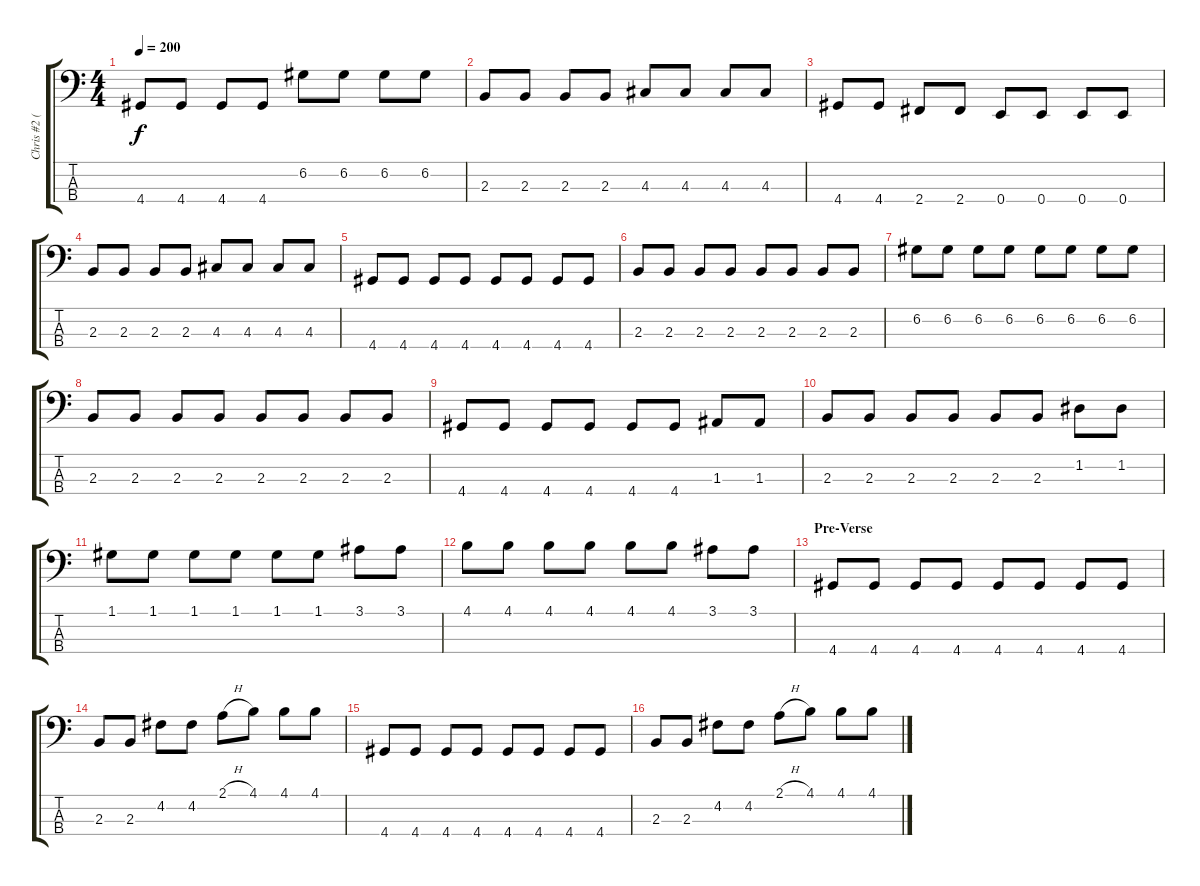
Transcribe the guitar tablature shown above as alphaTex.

\track ("Chris #2 (Bass)" "Chris #2 (") {instrument electricbasspick}
\staff {score tabs}
\tuning (G2 D2 A1 E1) {hide}
\ts (4 4)
\tempo 200
\clef f4
\ks c
4.4.8{dy f} 4.4.8 4.4.8 4.4.8 6.2.8 6.2.8 6.2.8 6.2.8 |
2.3.8 2.3.8 2.3.8 2.3.8 4.3.8 4.3.8 4.3.8 4.3.8 |
4.4.8 4.4.8 2.4.8 2.4.8 0.4.8 0.4.8 0.4.8 0.4.8 |
2.3.8 2.3.8 2.3.8 2.3.8 4.3.8 4.3.8 4.3.8 4.3.8 |
4.4.8 4.4.8 4.4.8 4.4.8 4.4.8 4.4.8 4.4.8 4.4.8 |
2.3.8 2.3.8 2.3.8 2.3.8 2.3.8 2.3.8 2.3.8 2.3.8 |
6.2.8 6.2.8 6.2.8 6.2.8 6.2.8 6.2.8 6.2.8 6.2.8 |
2.3.8 2.3.8 2.3.8 2.3.8 2.3.8 2.3.8 2.3.8 2.3.8 |
4.4.8 4.4.8 4.4.8 4.4.8 4.4.8 4.4.8 1.3.8 1.3.8 |
2.3.8 2.3.8 2.3.8 2.3.8 2.3.8 2.3.8 1.2.8 1.2.8 |
1.1.8 1.1.8 1.1.8 1.1.8 1.1.8 1.1.8 3.1.8 3.1.8 |
4.1.8 4.1.8 4.1.8 4.1.8 4.1.8 4.1.8 3.1.8 3.1.8 |
\section ("" "Pre-Verse")
4.4.8 4.4.8 4.4.8 4.4.8 4.4.8 4.4.8 4.4.8 4.4.8 |
2.3.8 2.3.8 4.2.8 4.2.8 2.1{h}.8 4.1.8 4.1.8 4.1.8 |
4.4.8 4.4.8 4.4.8 4.4.8 4.4.8 4.4.8 4.4.8 4.4.8 |
2.3.8 2.3.8 4.2.8 4.2.8 2.1{h}.8 4.1.8 4.1.8 4.1.8
